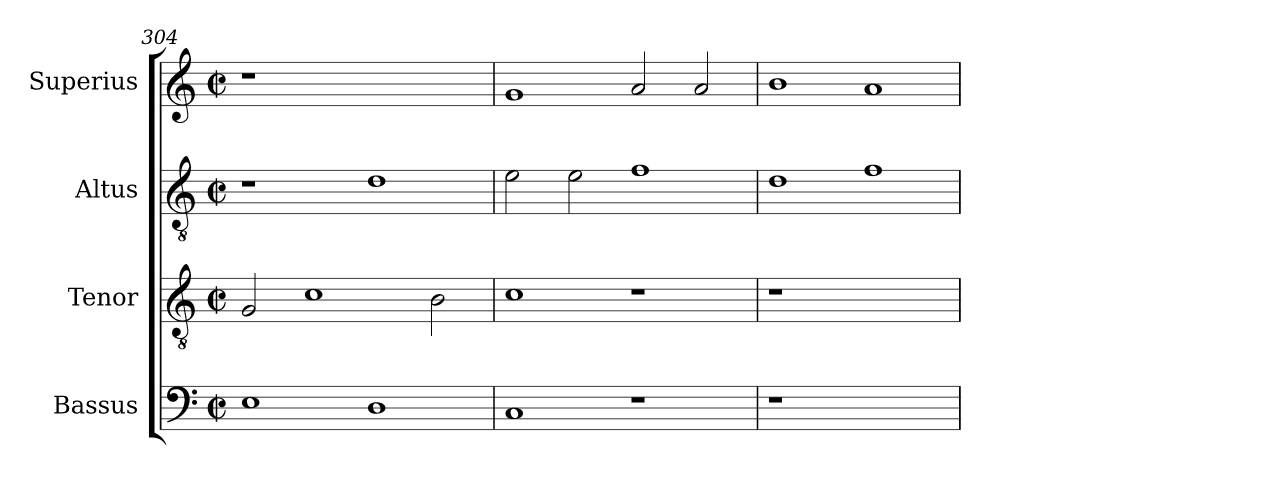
**kern	**kern	**kern	**kern
*part4	*part3	*part2	*part1
*staff4	*staff3	*staff2	*staff1
*I"Bassus	*I"Tenor	*I"Altus	*I"Superius
*I'B.	*I'T.	*I'A.	*I'S.
!!LO:LB:g=z
*clefF4	*clefGv2	*clefGv2	*clefG2
*	*ITrd7c12	*ITrd7c12	*
*k[]	*k[]	*k[]	*k[]
*C:	*C:	*C:	*C:
*M2/2	*M2/2	*M2/2	*M2/2
*met(c|)	*met(c|)	*met(c|)	*met(c|)
=304	=304	=304	=304
!	!	!	!LO:N:vis=1
1Ei	2GGi/	1r	1r
.	1Ci	.	.
1Di	.	1Di	1ryy
.	2BBi\	.	.
=305	=305	=305	=305
1Ci	1Ci	2Ei\	1gi
.	.	2Ei\	.
1r	1r	1Fi	2ai/
.	.	.	2ai/
=306	=306	=306	=306
!LO:N:vis=1	!LO:N:vis=1	!	!
1r	1r	1Di	1bi
1ryy	1ryy	1Fi	1ai
=	=	=	=
*-	*-	*-	*-
